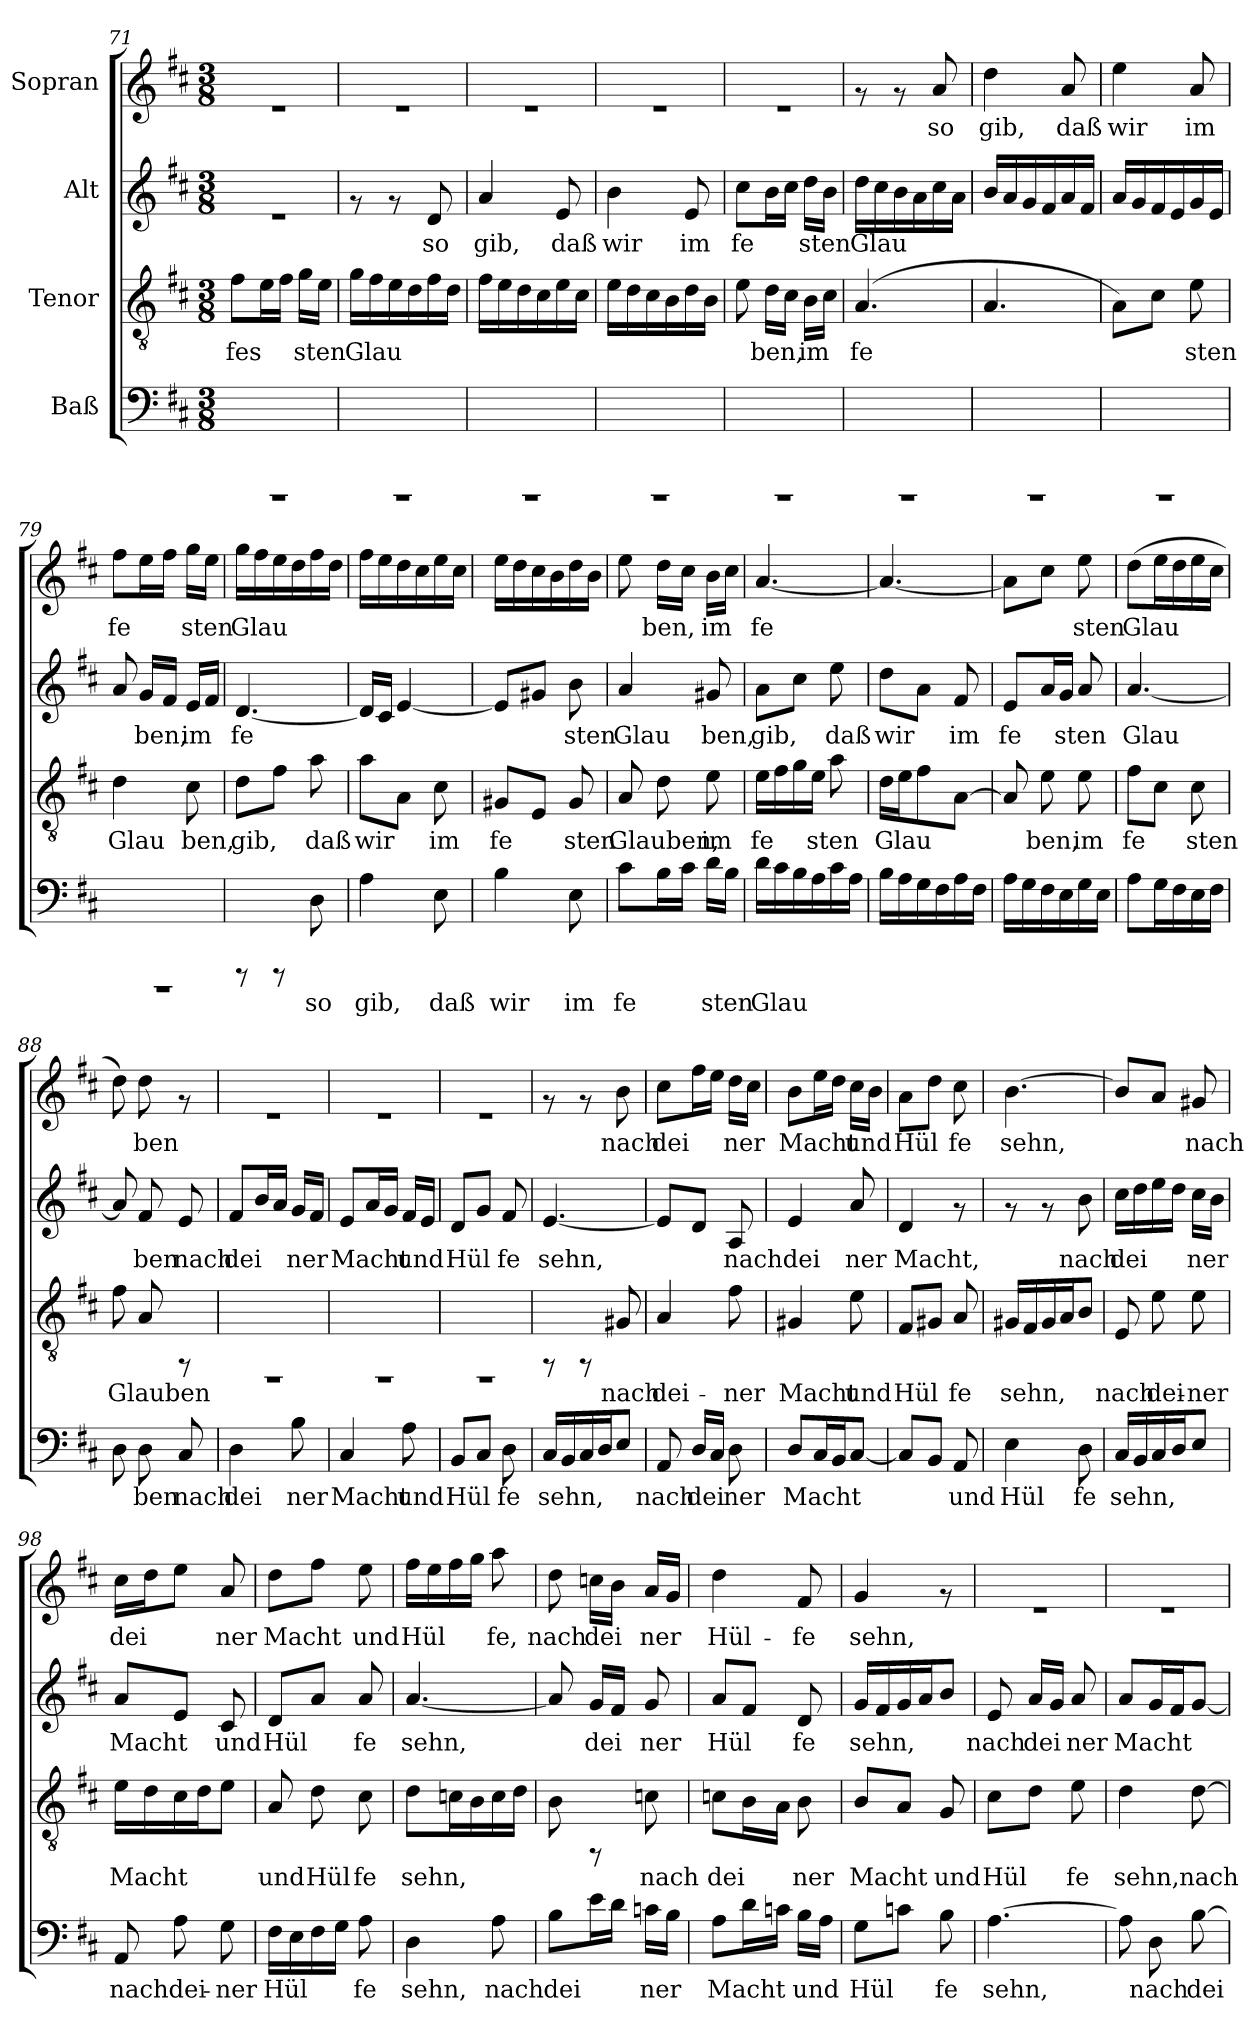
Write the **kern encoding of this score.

**kern	**text	**kern	**text	**kern	**text	**kern	**text
*part4	*part4	*part3	*part3	*part2	*part2	*part1	*part1
*staff4	*staff4	*staff3	*staff3	*staff2	*staff2	*staff1	*staff1
*I"Baß	*	*I"Tenor	*	*I"Alt	*	*I"Sopran	*
*clefF4	*	*clefGv2	*	*clefG2	*	*clefG2	*
*k[f#c#]	*	*k[f#c#]	*	*k[f#c#]	*	*k[f#c#]	*
*D:	*	*D:	*	*D:	*	*D:	*
*M3/8	*	*M3/8	*	*M3/8	*	*M3/8	*
=71	=71	=71	=71	=71	=71	=71	=71
!	!	!	!LO:LY:b:cj	!	!	!	!
4.rBBBB	.	8f#\L	fes-	4.re	.	4.re	.
!	!	!	!LO:LY:b:cj	!	!	!	!
.	.	16e\	--	.	.	.	.
!	!	!	!LO:LY:b:cj	!	!	!	!
.	.	16f#\J	--	.	.	.	.
!	!	!	!LO:LY:b:cj	!	!	!	!
.	.	16g\L	-sten	.	.	.	.
!	!	!	!LO:LY:b:cj	!	!	!	!
.	.	16e\J	.	.	.	.	.
=72	=72	=72	=72	=72	=72	=72	=72
!	!	!	!LO:LY:b:cj	!	!	!	!
4.rBBBB	.	16g\L	Glau-	8rf	.	4.re	.
!	!	!	!LO:LY:b:cj	!	!	!	!
.	.	16f#\	--	.	.	.	.
!	!	!	!LO:LY:b:cj	!	!	!	!
.	.	16e\	--	8rf	.	.	.
!	!	!	!LO:LY:b:cj	!	!	!	!
.	.	16d\	--	.	.	.	.
!	!	!	!LO:LY:b:cj	!	!LO:LY:b:cj	!	!
.	.	16f#\	--	8d/	so	.	.
!	!	!	!LO:LY:b:cj	!	!	!	!
.	.	16d\J	--	.	.	.	.
=73	=73	=73	=73	=73	=73	=73	=73
!	!	!	!LO:LY:b:cj	!	!LO:LY:b:cj	!	!
4.rBBBB	.	16f#\L	--	4a/	gib,	4.re	.
!	!	!	!LO:LY:b:cj	!	!	!	!
.	.	16e\	--	.	.	.	.
!	!	!	!LO:LY:b:cj	!	!	!	!
.	.	16d\	--	.	.	.	.
!	!	!	!LO:LY:b:cj	!	!	!	!
.	.	16c#\	--	.	.	.	.
!	!	!	!LO:LY:b:cj	!	!LO:LY:b:cj	!	!
.	.	16e\	--	8e/	daß	.	.
!	!	!	!LO:LY:b:cj	!	!	!	!
.	.	16c#\J	--	.	.	.	.
=74	=74	=74	=74	=74	=74	=74	=74
!	!	!	!LO:LY:b:cj	!	!LO:LY:b:cj	!	!
4.rBBBB	.	16e\L	--	4b\	wir	4.re	.
!	!	!	!LO:LY:b:cj	!	!	!	!
.	.	16d\	--	.	.	.	.
!	!	!	!LO:LY:b:cj	!	!	!	!
.	.	16c#\	--	.	.	.	.
!	!	!	!LO:LY:b:cj	!	!	!	!
.	.	16B\	--	.	.	.	.
!	!	!	!LO:LY:b:cj	!	!LO:LY:b:cj	!	!
.	.	16d\	--	8e/	im	.	.
!	!	!	!LO:LY:b:cj	!	!	!	!
.	.	16B\J	--	.	.	.	.
=75	=75	=75	=75	=75	=75	=75	=75
!	!	!	!LO:LY:b:cj	!	!LO:LY:b:cj	!	!
4.rBBBB	.	8e\	--	8cc#\L	fe	4.re	.
!	!	!	!LO:LY:b:cj	!	!LO:LY:b:cj	!	!
.	.	16d\L	-ben,	16b\	.	.	.
!	!	!	!LO:LY:b:cj	!	!LO:LY:b:cj	!	!
.	.	16c#\J	.	16cc#\J	.	.	.
!	!	!	!LO:LY:b:cj	!	!LO:LY:b:cj	!	!
.	.	16B\L	im	16dd\L	sten	.	.
!	!	!	!LO:LY:b:cj	!	!LO:LY:b:cj	!	!
.	.	16c#\J	.	16b\J	.	.	.
=76	=76	=76	=76	=76	=76	=76	=76
!	!	!	!LO:LY:b:cj	!	!LO:LY:b:cj	!	!
4.rBBBB	.	(<4.A/	fe-	16dd\L	Glau	8rf	.
!	!	!	!	!	!LO:LY:b:cj	!	!
.	.	.	.	16cc#\	.	.	.
!	!	!	!	!	!LO:LY:b:cj	!	!
.	.	.	.	16b\	.	8rf	.
!	!	!	!	!	!LO:LY:b:cj	!	!
.	.	.	.	16a\	.	.	.
!	!	!	!	!	!LO:LY:b:cj	!	!LO:LY:b:cj
.	.	.	.	16cc#\	.	8a/	so
!	!	!	!	!	!LO:LY:b:cj	!	!
.	.	.	.	16a\J	.	.	.
!!LO:LB:g=z
=77	=77	=77	=77	=77	=77	=77	=77
!	!	!	!LO:LY:b:cj	!	!LO:LY:b:cj	!	!LO:LY:b:cj
4.rBBBB	.	4.A/	--	16b/L	.	4dd\	gib,
!	!	!	!	!	!LO:LY:b:cj	!	!
.	.	.	.	16a/	.	.	.
!	!	!	!	!	!LO:LY:b:cj	!	!
.	.	.	.	16g/	.	.	.
!	!	!	!	!	!LO:LY:b:cj	!	!
.	.	.	.	16f#/	.	.	.
!	!	!	!	!	!LO:LY:b:cj	!	!LO:LY:b:cj
.	.	.	.	16a/	.	8a/	daß
!	!	!	!	!	!LO:LY:b:cj	!	!
.	.	.	.	16f#/J	.	.	.
=78	=78	=78	=78	=78	=78	=78	=78
!	!	!	!LO:LY:b:cj	!	!LO:LY:b:cj	!	!LO:LY:b:cj
4.rBBBB	.	8A\L)	--	16a/L	.	4ee\	wir
!	!	!	!	!	!LO:LY:b:cj	!	!
.	.	.	.	16g/	.	.	.
!	!	!	!LO:LY:b:cj	!	!LO:LY:b:cj	!	!
.	.	8c#\J	--	16f#/	.	.	.
!	!	!	!	!	!LO:LY:b:cj	!	!
.	.	.	.	16e/	.	.	.
!	!	!	!LO:LY:b:cj	!	!LO:LY:b:cj	!	!LO:LY:b:cj
.	.	8e\	-sten	16g/	.	8a/	im
!	!	!	!	!	!LO:LY:b:cj	!	!
.	.	.	.	16e/J	.	.	.
=79	=79	=79	=79	=79	=79	=79	=79
!	!	!	!LO:LY:b:cj	!	!LO:LY:b:cj	!	!LO:LY:b:cj
4.rBBBB	.	4d\	Glau	8a/	.	8ff#\L	fe
!	!	!	!	!	!LO:LY:b:cj	!	!LO:LY:b:cj
.	.	.	.	16g/L	ben,	16ee\	.
!	!	!	!	!	!LO:LY:b:cj	!	!LO:LY:b:cj
.	.	.	.	16f#/J	.	16ff#\J	.
!	!	!	!LO:LY:b:cj	!	!LO:LY:b:cj	!	!LO:LY:b:cj
.	.	8c#\	ben,	16e/L	im	16gg\L	sten
!	!	!	!	!	!LO:LY:b:cj	!	!LO:LY:b:cj
.	.	.	.	16f#/J	.	16ee\J	.
=80	=80	=80	=80	=80	=80	=80	=80
!	!	!	!LO:LY:b:cj	!	!LO:LY:b:cj	!	!LO:LY:b:cj
8rCCC	.	8d\L	gib,	[<4.d/	fe	16gg\L	Glau
!	!	!	!	!	!	!	!LO:LY:b:cj
.	.	.	.	.	.	16ff#\	.
!	!	!	!LO:LY:b:cj	!	!	!	!LO:LY:b:cj
8rCCC	.	8f#\J	.	.	.	16ee\	.
!	!	!	!	!	!	!	!LO:LY:b:cj
.	.	.	.	.	.	16dd\	.
!	!LO:LY:b:cj	!	!LO:LY:b:cj	!	!	!	!LO:LY:b:cj
8D\	so	8a\	daß	.	.	16ff#\	.
!	!	!	!	!	!	!	!LO:LY:b:cj
.	.	.	.	.	.	16dd\J	.
=81	=81	=81	=81	=81	=81	=81	=81
!	!LO:LY:b:cj	!	!LO:LY:b:cj	!	!LO:LY:b:cj	!	!LO:LY:b:cj
4A\	gib,	8a\L	wir	16d/L]	.	16ff#\L	.
!	!	!	!	!	!LO:LY:b:cj	!	!LO:LY:b:cj
.	.	.	.	16c#/J	.	16ee\	.
!	!	!	!LO:LY:b:cj	!	!LO:LY:b:cj	!	!LO:LY:b:cj
.	.	8A\J	.	[<4e/	.	16dd\	.
!	!	!	!	!	!	!	!LO:LY:b:cj
.	.	.	.	.	.	16cc#\	.
!	!LO:LY:b:cj	!	!LO:LY:b:cj	!	!	!	!LO:LY:b:cj
8E\	daß	8c#\	im	.	.	16ee\	.
!	!	!	!	!	!	!	!LO:LY:b:cj
.	.	.	.	.	.	16cc#\J	.
=82	=82	=82	=82	=82	=82	=82	=82
!	!LO:LY:b:cj	!	!LO:LY:b:cj	!	!LO:LY:b:cj	!	!LO:LY:b:cj
4B\	wir	8G#X/L	fe	8e/L]	.	16ee\L	.
!	!	!	!	!	!	!	!LO:LY:b:cj
.	.	.	.	.	.	16dd\	.
!	!	!	!LO:LY:b:cj	!	!LO:LY:b:cj	!	!LO:LY:b:cj
.	.	8E/J	.	8g#X/J	.	16cc#\	.
!	!	!	!	!	!	!	!LO:LY:b:cj
.	.	.	.	.	.	16b\	.
!	!LO:LY:b:cj	!	!LO:LY:b:cj	!	!LO:LY:b:cj	!	!LO:LY:b:cj
8E\	im	8G#/	sten	8b\	sten	16dd\	.
!	!	!	!	!	!	!	!LO:LY:b:cj
.	.	.	.	.	.	16b\J	.
=83	=83	=83	=83	=83	=83	=83	=83
!	!LO:LY:b:cj	!	!LO:LY:b:cj	!	!LO:LY:b:cj	!	!LO:LY:b:cj
8c#\L	fe	8A/	Glauben,	4a/	Glau	8ee\	.
!	!LO:LY:b:cj	!	!LO:LY:b:cj	!	!	!	!LO:LY:b:cj
16B\	.	8d\	.	.	.	16dd\L	ben,
!	!LO:LY:b:cj	!	!	!	!	!	!LO:LY:b:cj
16c#\J	.	.	.	.	.	16cc#\J	.
!	!LO:LY:b:cj	!	!LO:LY:b:cj	!	!LO:LY:b:cj	!	!LO:LY:b:cj
16d\L	sten	8e\	im	8g#X/	ben,	16b\L	im
!	!LO:LY:b:cj	!	!	!	!	!	!LO:LY:b:cj
16B\J	.	.	.	.	.	16cc#\J	.
!!LO:PB:g=z
=84	=84	=84	=84	=84	=84	=84	=84
!	!LO:LY:b:cj	!	!LO:LY:b:cj	!	!LO:LY:b:cj	!	!LO:LY:b:cj
16d\L	Glau	16e\L	fe	8a\L	gib,	[<4.a/	fe-
!	!LO:LY:b:cj	!	!LO:LY:b:cj	!	!	!	!
16c#\	.	16f#\	.	.	.	.	.
!	!LO:LY:b:cj	!	!LO:LY:b:cj	!	!LO:LY:b:cj	!	!
16B\	.	16g\	.	8cc#\J	.	.	.
!	!LO:LY:b:cj	!	!LO:LY:b:cj	!	!	!	!
16A\	.	16e\J	sten	.	.	.	.
!	!LO:LY:b:cj	!	!LO:LY:b:cj	!	!LO:LY:b:cj	!	!
16c#\	.	8a\	.	8ee\	daß	.	.
!	!LO:LY:b:cj	!	!	!	!	!	!
16A\J	.	.	.	.	.	.	.
=85	=85	=85	=85	=85	=85	=85	=85
!	!LO:LY:b:cj	!	!LO:LY:b:cj	!	!LO:LY:b:cj	!	!LO:LY:b:cj
16B\L	.	16d\L	Glau	8dd\L	wir	4.a/_<	--
!	!LO:LY:b:cj	!	!LO:LY:b:cj	!	!	!	!
16A\	.	16e\	.	.	.	.	.
!	!LO:LY:b:cj	!	!LO:LY:b:cj	!	!LO:LY:b:cj	!	!
16G\	.	8f#\	.	8a\J	.	.	.
!	!LO:LY:b:cj	!	!	!	!	!	!
16F#\	.	.	.	.	.	.	.
!	!LO:LY:b:cj	!	!LO:LY:b:cj	!	!LO:LY:b:cj	!	!
16A\	.	[<8A\J	.	8f#/	im	.	.
!	!LO:LY:b:cj	!	!	!	!	!	!
16F#\J	.	.	.	.	.	.	.
=86	=86	=86	=86	=86	=86	=86	=86
!	!LO:LY:b:cj	!	!LO:LY:b:cj	!	!LO:LY:b:cj	!	!LO:LY:b:cj
16A\L	.	8A/]	.	8e/L	fe-	8a\L]	--
!	!LO:LY:b:cj	!	!	!	!	!	!
16G\	.	.	.	.	.	.	.
!	!LO:LY:b:cj	!	!LO:LY:b:cj	!	!LO:LY:b:cj	!	!LO:LY:b:cj
16F#\	.	8e\	ben,	16a/	--	8cc#\J	--
!	!LO:LY:b:cj	!	!	!	!LO:LY:b:cj	!	!
16E\	.	.	.	16g/J	-sten	.	.
!	!LO:LY:b:cj	!	!LO:LY:b:cj	!	!LO:LY:b:cj	!	!LO:LY:b:cj
16G\	.	8e\	im	8a/	.	8ee\	-sten
!	!LO:LY:b:cj	!	!	!	!	!	!
16E\J	.	.	.	.	.	.	.
=87	=87	=87	=87	=87	=87	=87	=87
!	!LO:LY:b:cj	!	!LO:LY:b:cj	!	!LO:LY:b:cj	!	!LO:LY:b:cj
8A\L	.	8f#\L	fe	[<4.a/	Glau-	(>8dd\L	Glau-
!	!LO:LY:b:cj	!	!LO:LY:b:cj	!	!	!	!LO:LY:b:cj
16G\	.	8c#\J	.	.	.	16ee\	--
!	!LO:LY:b:cj	!	!	!	!	!	!LO:LY:b:cj
16F#\	.	.	.	.	.	16dd\	--
!	!LO:LY:b:cj	!	!LO:LY:b:cj	!	!	!	!LO:LY:b:cj
16E\	.	8c#\	sten	.	.	16ee\	--
!	!LO:LY:b:cj	!	!	!	!	!	!LO:LY:b:cj
16F#\J	.	.	.	.	.	16cc#\J	--
=88	=88	=88	=88	=88	=88	=88	=88
!	!LO:LY:b:cj	!	!LO:LY:b:cj	!	!LO:LY:b:cj	!	!LO:LY:b:cj
8D\	.	8f#\	Glauben	8a/]	--	8dd\)	--
!	!LO:LY:b:cj	!	!LO:LY:b:cj	!	!LO:LY:b:cj	!	!LO:LY:b:cj
8D\	ben	8A/	.	8f#/	-ben	8dd\	-ben
!	!LO:LY:b:cj	!	!	!	!LO:LY:b:cj	!	!
8C#/	nach	8rFF	.	8e/	nach	8rf	.
=89	=89	=89	=89	=89	=89	=89	=89
!	!LO:LY:b:cj	!	!	!	!LO:LY:b:cj	!	!
4D\	dei	4.rEE	.	8f#/L	dei-	4.re	.
!	!	!	!	!	!LO:LY:b:cj	!	!
.	.	.	.	16b/	--	.	.
!	!	!	!	!	!LO:LY:b:cj	!	!
.	.	.	.	16a/J	--	.	.
!	!LO:LY:b:cj	!	!	!	!LO:LY:b:cj	!	!
8B\	ner	.	.	16g/L	-ner	.	.
!	!	!	!	!	!LO:LY:b:cj	!	!
.	.	.	.	16f#/J	.	.	.
=90	=90	=90	=90	=90	=90	=90	=90
!	!LO:LY:b:cj	!	!	!	!LO:LY:b:cj	!	!
4C#/	Macht	4.rEE	.	8e/L	Macht	4.re	.
!	!	!	!	!	!LO:LY:b:cj	!	!
.	.	.	.	16a/	.	.	.
!	!	!	!	!	!LO:LY:b:cj	!	!
.	.	.	.	16g/J	.	.	.
!	!LO:LY:b:cj	!	!	!	!LO:LY:b:cj	!	!
8A\	und	.	.	16f#/L	und	.	.
!	!	!	!	!	!LO:LY:b:cj	!	!
.	.	.	.	16e/J	.	.	.
!!LO:PB:g=z
=91	=91	=91	=91	=91	=91	=91	=91
!	!LO:LY:b:cj	!	!	!	!LO:LY:b:cj	!	!
8BB/L	Hül	4.rEE	.	8d/L	Hül	4.re	.
!	!LO:LY:b:cj	!	!	!	!LO:LY:b:cj	!	!
8C#/J	.	.	.	8g/J	.	.	.
!	!LO:LY:b:cj	!	!	!	!LO:LY:b:cj	!	!
8D\	fe	.	.	8f#/	fe	.	.
=92	=92	=92	=92	=92	=92	=92	=92
!	!LO:LY:b:cj	!	!	!	!LO:LY:b:cj	!	!
16C#/L	sehn,	8rFF	.	[<4.e/	sehn,	8rf	.
!	!LO:LY:b:cj	!	!	!	!	!	!
16BB/	.	.	.	.	.	.	.
!	!LO:LY:b:cj	!	!	!	!	!	!
16C#/	.	8rFF	.	.	.	8rf	.
!	!LO:LY:b:cj	!	!	!	!	!	!
16D/	.	.	.	.	.	.	.
!	!LO:LY:b:cj	!	!LO:LY:b:cj	!	!	!	!LO:LY:b:cj
8E/J	.	8G#X/	nach	.	.	8b\	nach
=93	=93	=93	=93	=93	=93	=93	=93
!	!LO:LY:b:cj	!	!LO:LY:b:cj	!	!LO:LY:b:cj	!	!LO:LY:b:cj
8AA/	nach	4A/	dei-	8e/L]	.	8cc#\L	dei
!	!LO:LY:b:cj	!	!	!	!LO:LY:b:cj	!	!LO:LY:b:cj
16D/L	dei	.	.	8d/J	.	16ff#\	.
!	!LO:LY:b:cj	!	!	!	!	!	!LO:LY:b:cj
16C#/J	.	.	.	.	.	16ee\J	.
!	!LO:LY:b:cj	!	!LO:LY:b:cj	!	!LO:LY:b:cj	!	!LO:LY:b:cj
8D\	ner	8f#\	-ner	8A/	nach	16dd\L	ner
!	!	!	!	!	!	!	!LO:LY:b:cj
.	.	.	.	.	.	16cc#\J	.
=94	=94	=94	=94	=94	=94	=94	=94
!	!LO:LY:b:cj	!	!LO:LY:b:cj	!	!LO:LY:b:cj	!	!LO:LY:b:cj
8D/L	Macht	4G#X/	Macht	4e/	dei	8b\L	Macht
!	!LO:LY:b:cj	!	!	!	!	!	!LO:LY:b:cj
16C#/	.	.	.	.	.	16ee\	.
!	!LO:LY:b:cj	!	!	!	!	!	!LO:LY:b:cj
16BB/	.	.	.	.	.	16dd\J	.
!	!LO:LY:b:cj	!	!LO:LY:b:cj	!	!LO:LY:b:cj	!	!LO:LY:b:cj
[<8C#/J	.	8e\	und	8a/	ner	16cc#\L	und
!	!	!	!	!	!	!	!LO:LY:b:cj
.	.	.	.	.	.	16b\J	.
=95	=95	=95	=95	=95	=95	=95	=95
!	!LO:LY:b:cj	!	!LO:LY:b:cj	!	!LO:LY:b:cj	!	!LO:LY:b:cj
8C#/L]	.	8F#/L	Hül-	4d/	Macht,	8a\L	Hül
!	!LO:LY:b:cj	!	!LO:LY:b:cj	!	!	!	!LO:LY:b:cj
8BB/J	.	8G#X/J	--	.	.	8dd\J	.
!	!LO:LY:b:cj	!	!LO:LY:b:cj	!	!	!	!LO:LY:b:cj
8AA/	und	8A/	-fe	8rf	.	8cc#\	fe
=96	=96	=96	=96	=96	=96	=96	=96
!	!LO:LY:b:cj	!	!LO:LY:b:cj	!	!	!	!LO:LY:b:cj
4E\	Hül	16G#X/L	sehn,	8rf	.	[<4.b\	sehn,
!	!	!	!LO:LY:b:cj	!	!	!	!
.	.	16F#/	.	.	.	.	.
!	!	!	!LO:LY:b:cj	!	!	!	!
.	.	16G#/	.	8rf	.	.	.
!	!	!	!LO:LY:b:cj	!	!	!	!
.	.	16A/	.	.	.	.	.
!	!LO:LY:b:cj	!	!LO:LY:b:cj	!	!LO:LY:b:cj	!	!
8D\	fe	8B/J	.	8b\	nach	.	.
=97	=97	=97	=97	=97	=97	=97	=97
!	!LO:LY:b:cj	!	!LO:LY:b:cj	!	!LO:LY:b:cj	!	!LO:LY:b:cj
16C#/L	sehn,	8E/	nach	16cc#\L	dei	8b/L]	.
!	!LO:LY:b:cj	!	!	!	!LO:LY:b:cj	!	!
16BB/	.	.	.	16dd\	.	.	.
!	!LO:LY:b:cj	!	!LO:LY:b:cj	!	!LO:LY:b:cj	!	!LO:LY:b:cj
16C#/	.	8e\	dei-	16ee\	.	8a/J	.
!	!LO:LY:b:cj	!	!	!	!LO:LY:b:cj	!	!
16D/	.	.	.	16dd\J	.	.	.
!	!LO:LY:b:cj	!	!LO:LY:b:cj	!	!LO:LY:b:cj	!	!LO:LY:b:cj
8E/J	.	8e\	-ner	16cc#\L	ner	8g#X/	nach
!	!	!	!	!	!LO:LY:b:cj	!	!
.	.	.	.	16b\J	.	.	.
!!LO:LB:g=z
=98	=98	=98	=98	=98	=98	=98	=98
!	!LO:LY:b:cj	!	!LO:LY:b:cj	!	!LO:LY:b:cj	!	!LO:LY:b:cj
8AA/	nach	16e\L	Macht	8a/L	Macht	16cc#\L	dei-
!	!	!	!LO:LY:b:cj	!	!	!	!LO:LY:b:cj
.	.	16d\	.	.	.	16dd\	--
!	!LO:LY:b:cj	!	!LO:LY:b:cj	!	!LO:LY:b:cj	!	!LO:LY:b:cj
8A\	dei-	16c#\	.	8e/J	.	8ee\J	--
!	!	!	!LO:LY:b:cj	!	!	!	!
.	.	16d\	.	.	.	.	.
!	!LO:LY:b:cj	!	!LO:LY:b:cj	!	!LO:LY:b:cj	!	!LO:LY:b:cj
8G\	-ner	8e\J	.	8c#/	und	8a/	-ner
=99	=99	=99	=99	=99	=99	=99	=99
!	!LO:LY:b:cj	!	!LO:LY:b:cj	!	!LO:LY:b:cj	!	!LO:LY:b:cj
16F#\L	Hül-	8A/	und	8d/L	Hül	8dd\L	Macht
!	!LO:LY:b:cj	!	!	!	!	!	!
16E\	--	.	.	.	.	.	.
!	!LO:LY:b:cj	!	!LO:LY:b:cj	!	!LO:LY:b:cj	!	!LO:LY:b:cj
16F#\	--	8d\	Hül	8a/J	.	8ff#\J	.
!	!LO:LY:b:cj	!	!	!	!	!	!
16G\J	--	.	.	.	.	.	.
!	!LO:LY:b:cj	!	!LO:LY:b:cj	!	!LO:LY:b:cj	!	!LO:LY:b:cj
8A\	-fe	8c#\	fe	8a/	fe	8ee\	und
=100	=100	=100	=100	=100	=100	=100	=100
!	!LO:LY:b:cj	!	!LO:LY:b:cj	!	!LO:LY:b:cj	!	!LO:LY:b:cj
4D\	sehn,	8d\L	sehn,	[<4.a/	sehn,	16ff#\L	Hül-
!	!	!	!	!	!	!	!LO:LY:b:cj
.	.	.	.	.	.	16ee\	--
!	!	!	!LO:LY:b:cj	!	!	!	!LO:LY:b:cj
.	.	16cn\	.	.	.	16ff#\	--
!	!	!	!LO:LY:b:cj	!	!	!	!LO:LY:b:cj
.	.	16B\	.	.	.	16gg\J	--
!	!LO:LY:b:cj	!	!LO:LY:b:cj	!	!	!	!LO:LY:b:cj
8A\	nach	16c\	.	.	.	8aa\	-fe,
!	!	!	!LO:LY:b:cj	!	!	!	!
.	.	16d\J	.	.	.	.	.
=101	=101	=101	=101	=101	=101	=101	=101
!	!LO:LY:b:cj	!	!LO:LY:b:cj	!	!LO:LY:b:cj	!	!LO:LY:b:cj
8B\L	dei-	8B\	.	8a/]	.	8dd\	nach
!	!LO:LY:b:cj	!	!	!	!LO:LY:b:cj	!	!LO:LY:b:cj
16e\	--	8rFF	.	16g/L	dei	16ccn\L	dei-
!	!LO:LY:b:cj	!	!	!	!LO:LY:b:cj	!	!LO:LY:b:cj
16d\J	--	.	.	16f#/J	.	16b\J	--
!	!LO:LY:b:cj	!	!LO:LY:b:cj	!	!LO:LY:b:cj	!	!LO:LY:b:cj
16cn\L	-ner	8cn\	nach	8g/	ner	16a/L	-ner
!	!LO:LY:b:cj	!	!	!	!	!	!LO:LY:b:cj
16B\J	.	.	.	.	.	16g/J	.
=102	=102	=102	=102	=102	=102	=102	=102
!	!LO:LY:b:cj	!	!LO:LY:b:cj	!	!LO:LY:b:cj	!	!LO:LY:b:cj
8A\L	Macht	8cn\L	dei	8a/L	Hül	4dd\	Hül-
!	!LO:LY:b:cj	!	!LO:LY:b:cj	!	!LO:LY:b:cj	!	!
16d\	.	16B\	.	8f#/J	.	.	.
!	!LO:LY:b:cj	!	!LO:LY:b:cj	!	!	!	!
16cn\J	.	16A\J	.	.	.	.	.
!	!LO:LY:b:cj	!	!LO:LY:b:cj	!	!LO:LY:b:cj	!	!LO:LY:b:cj
16B\L	und	8B\	ner	8d/	fe	8f#/	-fe
!	!LO:LY:b:cj	!	!	!	!	!	!
16A\J	.	.	.	.	.	.	.
=103	=103	=103	=103	=103	=103	=103	=103
!	!LO:LY:b:cj	!	!LO:LY:b:cj	!	!LO:LY:b:cj	!	!LO:LY:b:cj
8G\L	Hül-	8B/L	Macht	16g/L	sehn,	4g/	sehn,
!	!	!	!	!	!LO:LY:b:cj	!	!
.	.	.	.	16f#/	.	.	.
!	!LO:LY:b:cj	!	!LO:LY:b:cj	!	!LO:LY:b:cj	!	!
8cn\J	--	8A/J	.	16g/	.	.	.
!	!	!	!	!	!LO:LY:b:cj	!	!
.	.	.	.	16a/	.	.	.
!	!LO:LY:b:cj	!	!LO:LY:b:cj	!	!LO:LY:b:cj	!	!
8B\	-fe	8G/	und	8b/J	.	8rf	.
=104	=104	=104	=104	=104	=104	=104	=104
!	!LO:LY:b:cj	!	!LO:LY:b:cj	!	!LO:LY:b:cj	!	!
[<4.A\	sehn,	8c#\L	Hül	8e/	nach	4.re	.
!	!	!	!LO:LY:b:cj	!	!LO:LY:b:cj	!	!
.	.	8d\J	.	16a/L	dei	.	.
!	!	!	!	!	!LO:LY:b:cj	!	!
.	.	.	.	16g/J	.	.	.
!	!	!	!LO:LY:b:cj	!	!LO:LY:b:cj	!	!
.	.	8e\	fe	8a/	ner	.	.
!!LO:LB:g=z
=105	=105	=105	=105	=105	=105	=105	=105
!	!LO:LY:b:cj	!	!LO:LY:b:cj	!	!LO:LY:b:cj	!	!
8A\]	.	4d\	sehn,	8a/L	Macht	4.re	.
!	!LO:LY:b:cj	!	!	!	!LO:LY:b:cj	!	!
8D\	nach	.	.	16g/	.	.	.
!	!	!	!	!	!LO:LY:b:cj	!	!
.	.	.	.	16f#/	.	.	.
!	!LO:LY:b:cj	!	!LO:LY:b:cj	!	!LO:LY:b:cj	!	!
[>8B\	dei-	[>8d\	nach	[<8g/J	.	.	.
=	=	=	=	=	=	=	=
*-	*-	*-	*-	*-	*-	*-	*-
